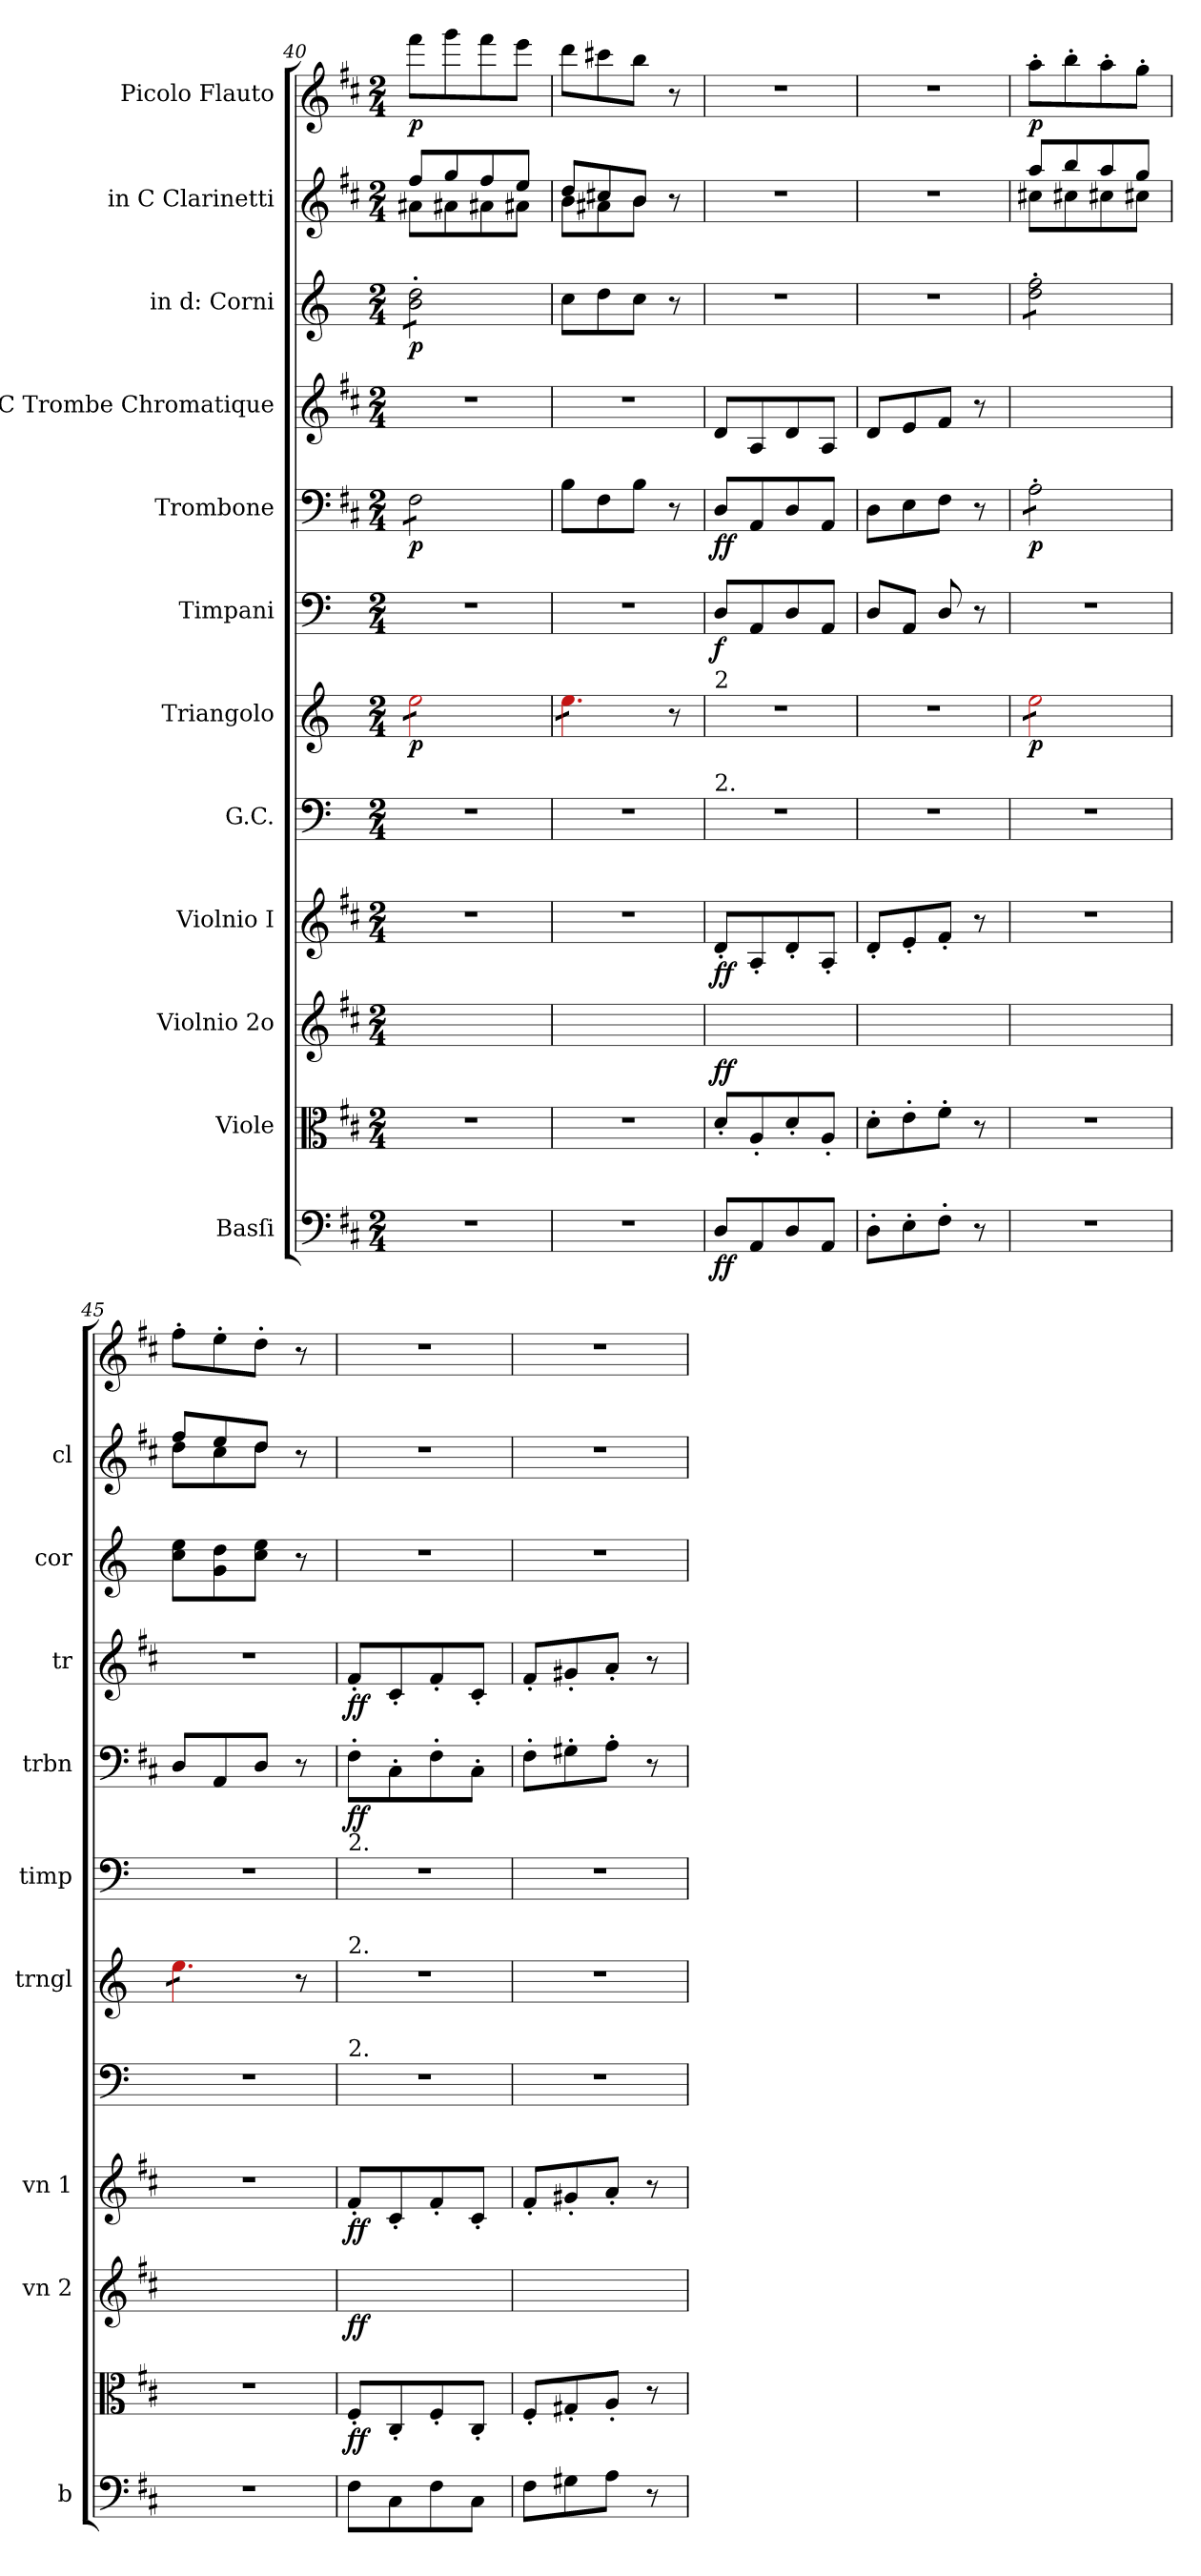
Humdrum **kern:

**kern	**dynam	**kern	**dynam	**kern	**dynam	**kern	**dynam	**kern	**kern	**dynam	**kern	**dynam	**kern	**dynam	**kern	**dynam	**kern	**dynam	**kern	**kern	**dynam
*part12	*part12	*part11	*part11	*part10	*part10	*part9	*part9	*part8	*part7	*part7	*part6	*part6	*part5	*part5	*part4	*part4	*part3	*part3	*part2	*part1	*part1
*staff12	*staff12	*staff11	*staff11	*staff10	*staff10	*staff9	*staff9	*staff8	*staff7	*staff7	*staff6	*staff6	*staff5	*staff5	*staff4	*staff4	*staff3	*staff3	*staff2	*staff1	*staff1
*I"Basſi	*	*I"Viole	*	*I"Violnio 2o	*	*I"Violnio I	*	*I"G.C.	*I"Triangolo	*	*I"Timpani	*	*I"Trombone	*	*I"in C Trombe Chromatique	*	*I"in d: Corni	*	*I"in C Clarinetti	*I"Picolo Flauto	*
*I'b	*	*	*	*I'vn 2	*	*I'vn 1	*	*	*I'trngl	*	*I'timp	*	*I'trbn	*	*I'tr	*	*I'cor	*	*I'cl	*	*
*clefF4	*	*clefC3	*	*clefG2	*	*clefG2	*	*clefF4	*clefG2	*	*clefF4	*	*clefF4	*	*clefG2	*	*clefG2	*	*clefG2	*clefG2	*
*	*	*	*	*	*	*	*	*	*	*	*	*	*	*	*	*	*ITrd6c10	*	*	*	*
*k[f#c#]	*	*k[f#c#]	*	*k[f#c#]	*	*k[f#c#]	*	*k[]	*k[]	*	*k[]	*	*k[f#c#]	*	*k[f#c#]	*	*k[f#c#]	*	*k[f#c#]	*k[f#c#]	*
*M2/4	*	*M2/4	*	*M2/4	*	*M2/4	*	*M2/4	*M2/4	*	*M2/4	*	*M2/4	*	*M2/4	*	*M2/4	*	*M2/4	*M2/4	*
=40	=40	=40	=40	=40	=40	=40	=40	=40	=40	=40	=40	=40	=40	=40	=40	=40	=40	=40	=40	=40	=40
*	*	*	*	*	*	*	*	*	*	*	*	*	*	*	*	*	*	*	*^	*	*
!	!	!	!	!	!	!	!	!	!	!	!	!	!	!	!	!	!LO:TX:a:color=crimson:t=⚠	!	!	!	!	!
*	*	*	*	*	*	*	*	*	*tremolo	*	*	*	*	*	*	*	*	*	*	*	*	*
*	*	*	*	*	*	*	*	*	*	*	*	*	*tremolo	*	*	*	*	*	*	*	*	*
*	*	*	*	*	*	*	*	*	*	*	*	*	*	*	*	*	*tremolo	*	*	*	*	*
*	*	*	*	*	*	*	*	*	*	*	*	*	*	*	*	*	*	*	*tremolo	*	*	*
2r	.	2r	.	2ryy	.	2r	.	2r	8Ree\L	p	2r	.	8F#\L	p	2r	.	8c#'\ 8e'\L	p	8ff#/L	8a#X\L	8fff#\L	p
.	.	.	.	.	.	.	.	.	8Ree\	.	.	.	8F#\	.	.	.	8c#'\ 8e'\	.	8gg/	8a#X\	8ggg\	.
.	.	.	.	.	.	.	.	.	8Ree\	.	.	.	8F#\	.	.	.	8c#'\ 8e'\	.	8ff#/	8a#X\	8fff#\	.
.	.	.	.	.	.	.	.	.	8Ree\J	.	.	.	8F#\J	.	.	.	8c#'\ 8e'\J	.	8ee/J	8a#X\J	8eee\J	.
*	*	*	*	*	*	*	*	*	*	*	*	*	*	*	*	*	*	*	*Xtremolo	*	*	*
*	*	*	*	*	*	*	*	*	*	*	*	*	*	*	*	*	*Xtremolo	*	*	*	*	*
*	*	*	*	*	*	*	*	*	*	*	*	*	*Xtremolo	*	*	*	*	*	*	*	*	*
=41	=41	=41	=41	=41	=41	=41	=41	=41	=41	=41	=41	=41	=41	=41	=41	=41	=41	=41	=41	=41	=41	=41
2r	.	2r	.	2ryy	.	2r	.	2r	8Ree\L	.	2r	.	8B\L	.	2r	.	8d\L	.	8dd/L	8b\L	8ddd\L	.
.	.	.	.	.	.	.	.	.	8Ree\	.	.	.	8F#\	.	.	.	8e\	.	8cc#X/	8a#X\	8ccc#X\	.
.	.	.	.	.	.	.	.	.	8Ree\J	.	.	.	8B\J	.	.	.	8d\J	.	8b/J	8b\J	8bb\J	.
.	.	.	.	.	.	.	.	.	8r	.	.	.	8r	.	.	.	8r	.	8r	8ryy	8r	.
=42	=42	=42	=42	=42	=42	=42	=42	=42	=42	=42	=42	=42	=42	=42	=42	=42	=42	=42	=42	=42	=42	=42
!	!	!	!	!	!	!	!	!	!LO:TX:a:t=2	!	!	!	!	!	!	!	!	!	!	!	!	!
!	!	!	!	!	!	!	!	!LO:TX:a:t=2.	!	!	!	!	!	!	!	!	!	!	!	!	!	!
*	*	*	*	*	*	*	*	*	*	*	*	*	*	*	*	*	*	*	*v	*v	*	*
8D/L	ff	8d'/L	.	8d'/Lyy	ff	8d'/L	ff	2r	2r	.	8D/L	f	8D/L	ff	8d/L	.	2r	.	2r	2r	.
8AA/	.	8A'/	.	8A'/yy	.	8A'/	.	.	.	.	8AA/	.	8AA/	.	8A/	.	.	.	.	.	.
8D/	.	8d'/	.	8d'/yy	.	8d'/	.	.	.	.	8D/	.	8D/	.	8d/	.	.	.	.	.	.
8AA/J	.	8A'/J	.	8A'/Jyy	.	8A'/J	.	.	.	.	8AA/J	.	8AA/J	.	8A/J	.	.	.	.	.	.
=43	=43	=43	=43	=43	=43	=43	=43	=43	=43	=43	=43	=43	=43	=43	=43	=43	=43	=43	=43	=43	=43
8D'\L	.	8d'\L	.	8d'/Lyy	.	8d'/L	.	2r	2r	.	8D/L	.	8D\L	.	8d/L	.	2r	.	2r	2r	.
8E'\	.	8e'\	.	8e'/yy	.	8e'/	.	.	.	.	8AA/J	.	8E\	.	8e/	.	.	.	.	.	.
8F#'\J	.	8f#'\J	.	8f#'/Jyy	.	8f#'/J	.	.	.	.	8D/	.	8F#\J	.	8f#/J	.	.	.	.	.	.
8r	.	8r	.	8ryy	.	8r	.	.	.	.	8r	.	8r	.	8r	.	.	.	.	.	.
=44	=44	=44	=44	=44	=44	=44	=44	=44	=44	=44	=44	=44	=44	=44	=44	=44	=44	=44	=44	=44	=44
*	*	*	*	*	*	*	*	*	*	*	*	*	*	*	*	*	*	*	*^	*	*
!	!	!	!	!	!	!	!	!	!	!	!	!	!	!	!	!	!LO:TX:a:color=crimson:t=⚠	!	!	!	!	!
*	*	*	*	*	*	*	*	*	*	*	*	*	*tremolo	*	*	*	*	*	*	*	*	*
*	*	*	*	*	*	*	*	*	*	*	*	*	*	*	*	*	*tremolo	*	*	*	*	*
*	*	*	*	*	*	*	*	*	*	*	*	*	*	*	*	*	*	*	*tremolo	*	*	*
2r	.	2r	.	2ryy	.	2r	.	2r	8Ree\L	p	2r	.	8A'\L	p	2ryy	.	8e'\ 8g'\L	.	8aa/L	8cc#X\L	8aa'\L	p
.	.	.	.	.	.	.	.	.	8Ree\	.	.	.	8A'\	.	.	.	8e'\ 8g'\	.	8bb/	8cc#X\	8bb'\	.
.	.	.	.	.	.	.	.	.	8Ree\	.	.	.	8A'\	.	.	.	8e'\ 8g'\	.	8aa/	8cc#X\	8aa'\	.
.	.	.	.	.	.	.	.	.	8Ree\J	.	.	.	8A'\J	.	.	.	8e'\ 8g'\J	.	8gg/J	8cc#X\J	8gg'\J	.
*	*	*	*	*	*	*	*	*	*	*	*	*	*	*	*	*	*	*	*Xtremolo	*	*	*
*	*	*	*	*	*	*	*	*	*	*	*	*	*	*	*	*	*Xtremolo	*	*	*	*	*
*	*	*	*	*	*	*	*	*	*	*	*	*	*Xtremolo	*	*	*	*	*	*	*	*	*
=45	=45	=45	=45	=45	=45	=45	=45	=45	=45	=45	=45	=45	=45	=45	=45	=45	=45	=45	=45	=45	=45	=45
2r	.	2r	.	2ryy	.	2r	.	2r	8Ree\L	.	2r	.	8D/L	.	2r	.	8d\ 8f#\L	.	8ff#/L	8dd\L	8ff#'\L	.
.	.	.	.	.	.	.	.	.	8Ree\	.	.	.	8AA/	.	.	.	8A\ 8e\	.	8ee/	8cc#\	8ee'\	.
.	.	.	.	.	.	.	.	.	8Ree\J	.	.	.	8D/J	.	.	.	8d\ 8f#\J	.	8dd/J	8dd\J	8dd'\J	.
*	*	*	*	*	*	*	*	*	*Xtremolo	*	*	*	*	*	*	*	*	*	*	*	*	*
.	.	.	.	.	.	.	.	.	8r	.	.	.	8r	.	.	.	8r	.	8r	8ryy	8r	.
=46	=46	=46	=46	=46	=46	=46	=46	=46	=46	=46	=46	=46	=46	=46	=46	=46	=46	=46	=46	=46	=46	=46
!	!	!	!	!	!	!	!	!	!	!	!LO:TX:a:t=2.	!	!	!	!	!	!	!	!	!	!	!
!	!	!	!	!	!	!	!	!	!LO:TX:a:t=2.	!	!	!	!	!	!	!	!	!	!	!	!	!
!	!	!	!	!	!	!	!	!LO:TX:a:t=2.	!	!	!	!	!	!	!	!	!	!	!	!	!	!
*	*	*	*	*	*	*	*	*	*	*	*	*	*	*	*	*	*	*	*v	*v	*	*
8F#\L	.	8F#'/L	ff	8f#'/Lyy	ff	8f#'/L	ff	2r	2r	.	2r	.	8F#'\L	ff	8f#'/L	ff	2r	.	2r	2r	.
8C#\	.	8C#'/	.	8c#'/yy	.	8c#'/	.	.	.	.	.	.	8C#'\	.	8c#'/	.	.	.	.	.	.
8F#\	.	8F#'/	.	8f#'/yy	.	8f#'/	.	.	.	.	.	.	8F#'\	.	8f#'/	.	.	.	.	.	.
8C#\J	.	8C#'/J	.	8c#'/Jyy	.	8c#'/J	.	.	.	.	.	.	8C#'\J	.	8c#'/J	.	.	.	.	.	.
=47	=47	=47	=47	=47	=47	=47	=47	=47	=47	=47	=47	=47	=47	=47	=47	=47	=47	=47	=47	=47	=47
8F#\L	.	8F#'/L	.	8f#'/Lyy	.	8f#'/L	.	2r	2r	.	2r	.	8F#'\L	.	8f#'/L	.	2r	.	2r	2r	.
8G#X\	.	8G#X'/	.	8g#X'/yy	.	8g#X'/	.	.	.	.	.	.	8G#X'\	.	8g#X'/	.	.	.	.	.	.
8A\J	.	8A'/J	.	8a'/Jyy	.	8a'/J	.	.	.	.	.	.	8A'\J	.	8a'/J	.	.	.	.	.	.
8r	.	8r	.	8ryy	.	8r	.	.	.	.	.	.	8r	.	8r	.	.	.	.	.	.
=	=	=	=	=	=	=	=	=	=	=	=	=	=	=	=	=	=	=	=	=	=
*-	*-	*-	*-	*-	*-	*-	*-	*-	*-	*-	*-	*-	*-	*-	*-	*-	*-	*-	*-	*-	*-
